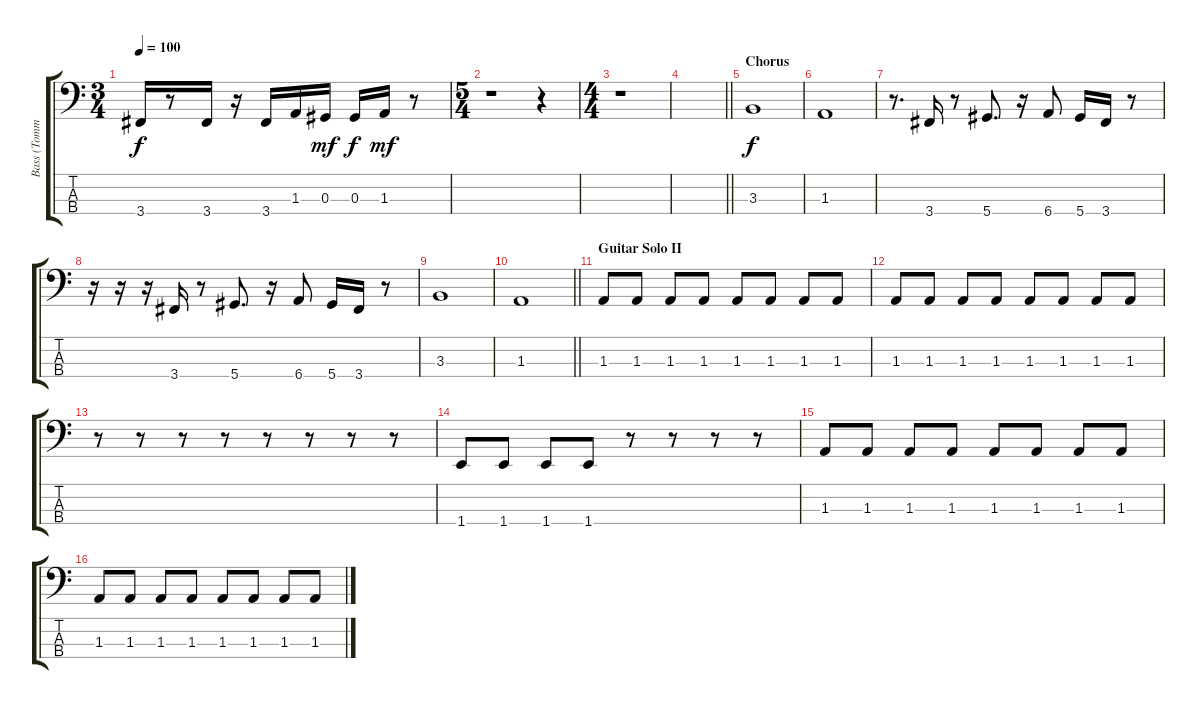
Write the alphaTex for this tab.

\track ("Bass (Tommy Stintson)" "Bass (Tomm") {instrument electricbassfinger}
\staff {score tabs}
\tuning (Gb2 Db2 Ab1 Eb1) {hide}
\ts (3 4)
\tempo 100
\clef f4
\ks c
3.4.16{dy f} r.8 3.4.16 r.16 3.4.16 1.3.16 0.3.16{dy mf} 0.3.16{dy f} 1.3.16{dy mf} r.8 |
\ts (5 4)
r.1 r.4 |
\ts (4 4)
r.1 |
\barLineRight lightlight
|
\section ("" "Chorus")
3.3.1{dy f} |
1.3.1 |
r.8{d} 3.4.16 r.8 5.4.8{d} r.16 6.4.8 5.4.16 3.4.16 r.8 |
r.16 r.16 r.16 3.4.16 r.8 5.4.8{d} r.16 6.4.8 5.4.16 3.4.16 r.8 |
3.3.1 |
\barLineRight lightlight
1.3.1 |
\section ("" "Guitar Solo II")
1.3.8 1.3.8 1.3.8 1.3.8 1.3.8 1.3.8 1.3.8 1.3.8 |
1.3.8 1.3.8 1.3.8 1.3.8 1.3.8 1.3.8 1.3.8 1.3.8 |
r.8 r.8 r.8 r.8 r.8 r.8 r.8 r.8 |
1.4.8 1.4.8 1.4.8 1.4.8 r.8 r.8 r.8 r.8 |
1.3.8 1.3.8 1.3.8 1.3.8 1.3.8 1.3.8 1.3.8 1.3.8 |
1.3.8 1.3.8 1.3.8 1.3.8 1.3.8 1.3.8 1.3.8 1.3.8
